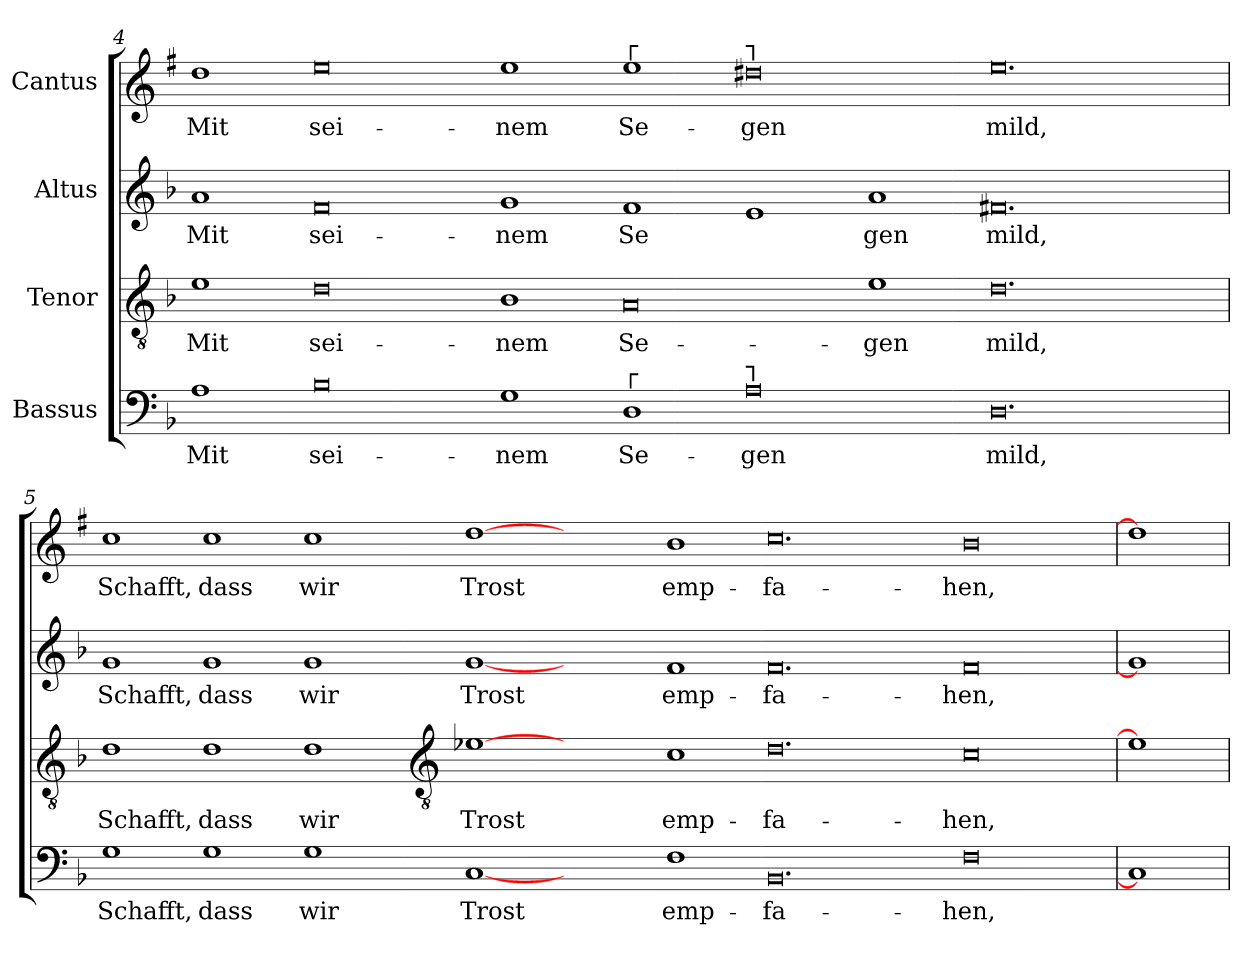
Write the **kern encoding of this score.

**kern	**text	**kern	**text	**kern	**text	**kern	**text
*part4	*part4	*part3	*part3	*part2	*part2	*part1	*part1
*staff4	*staff4	*staff3	*staff3	*staff2	*staff2	*staff1	*staff1
*I"Bassus	*	*I"Tenor	*	*I"Altus	*	*I"Cantus	*
*clefF4	*	*clefGv2	*	*clefG2	*	*clefG2	*
*	*	*	*	*	*	*ITrd1c2	*
*k[b-]	*	*k[b-]	*	*k[b-]	*	*k[b-]	*
*F:	*	*F:	*	*F:	*	*F:	*
=4	=4	=4	=4	=4	=4	=4	=4
!	!LO:LY:b	!	!LO:LY:b	!	!LO:LY:b	!	!LO:LY:b
1A	Mit	1e	Mit	1a	Mit	1cc	Mit
!	!LO:LY:b	!	!LO:LY:b	!	!LO:LY:b	!	!LO:LY:b
0B-	sei-	0d	sei-	0f	sei-	0dd	sei-
!	!LO:LY:b	!	!LO:LY:b	!	!LO:LY:b	!	!LO:LY:b
1G	-nem	1B-	-nem	1g	-nem	1dd	-nem
!	!	!	!	!	!	!LO:TX:a:t=┌	!
!LO:TX:a:t=┌	!	!	!	!	!	!	!
!	!LO:LY:b	!	!LO:LY:b	!	!LO:LY:b	!	!LO:LY:b
1D	Se-	0A	Se-	1f	Se	1dd	Se-
!	!	!	!	!	!	!LO:TX:a:t=┐	!
!LO:TX:a:t=┐	!	!	!	!	!	!	!
!	!LO:LY:b	!	!	!	!	!	!LO:LY:b
0A	-gen	.	.	1e	.	0cc#X	-gen
!	!	!	!LO:LY:b	!	!LO:LY:b	!	!
.	.	1e	-gen	1a	gen	.	.
!	!LO:LY:b	!	!LO:LY:b	!	!LO:LY:b	!	!LO:LY:b
0.D	mild,	0.d	mild,	0.f#X	mild,	0.dd	mild,
=5	=5	=5	=5	=5	=5	=5	=5
!	!LO:LY:b	!	!LO:LY:b	!	!LO:LY:b	!	!LO:LY:b
1G	Schafft,	1d	Schafft,	1g	Schafft,	1b-	Schafft,
!	!LO:LY:b	!	!LO:LY:b	!	!LO:LY:b	!	!LO:LY:b
1G	dass	1d	dass	1g	dass	1b-	dass
!	!LO:LY:b	!	!LO:LY:b	!	!LO:LY:b	!	!LO:LY:b
1G	wir	1d	wir	1g	wir	1b-	wir
!!LO:LB:g=z
=6-	=6-	=6-	=6-	=6-	=6-	=6-	=6-
*	*	*clefGv2	*	*	*	*	*
!	!LO:LY:b	!	!LO:LY:b	!	!LO:LY:b	!	!LO:LY:b
[1C	Trost	[1e-X	Trost	[1g	Trost	[1cc	Trost
1ryy	.	1ryy	.	1ryy	.	1ryy	.
!	!LO:LY:b	!	!LO:LY:b	!	!LO:LY:b	!	!LO:LY:b
1F	emp-	1c	emp-	1f	emp-	1a	emp-
!	!LO:LY:b	!	!LO:LY:b	!	!LO:LY:b	!	!LO:LY:b
0.BB-	-fa-	0.d	-fa-	0.f	-fa-	0.b-	-fa-
!	!LO:LY:b	!	!LO:LY:b	!	!LO:LY:b	!	!LO:LY:b
0F	-hen,	0c	-hen,	0f	-hen,	0a	-hen,
=7	=7	=7	=7	=7	=7	=7	=7
1C]	.	1e-]	.	1g]	.	1cc]	.
=	=	=	=	=	=	=	=
*-	*-	*-	*-	*-	*-	*-	*-
